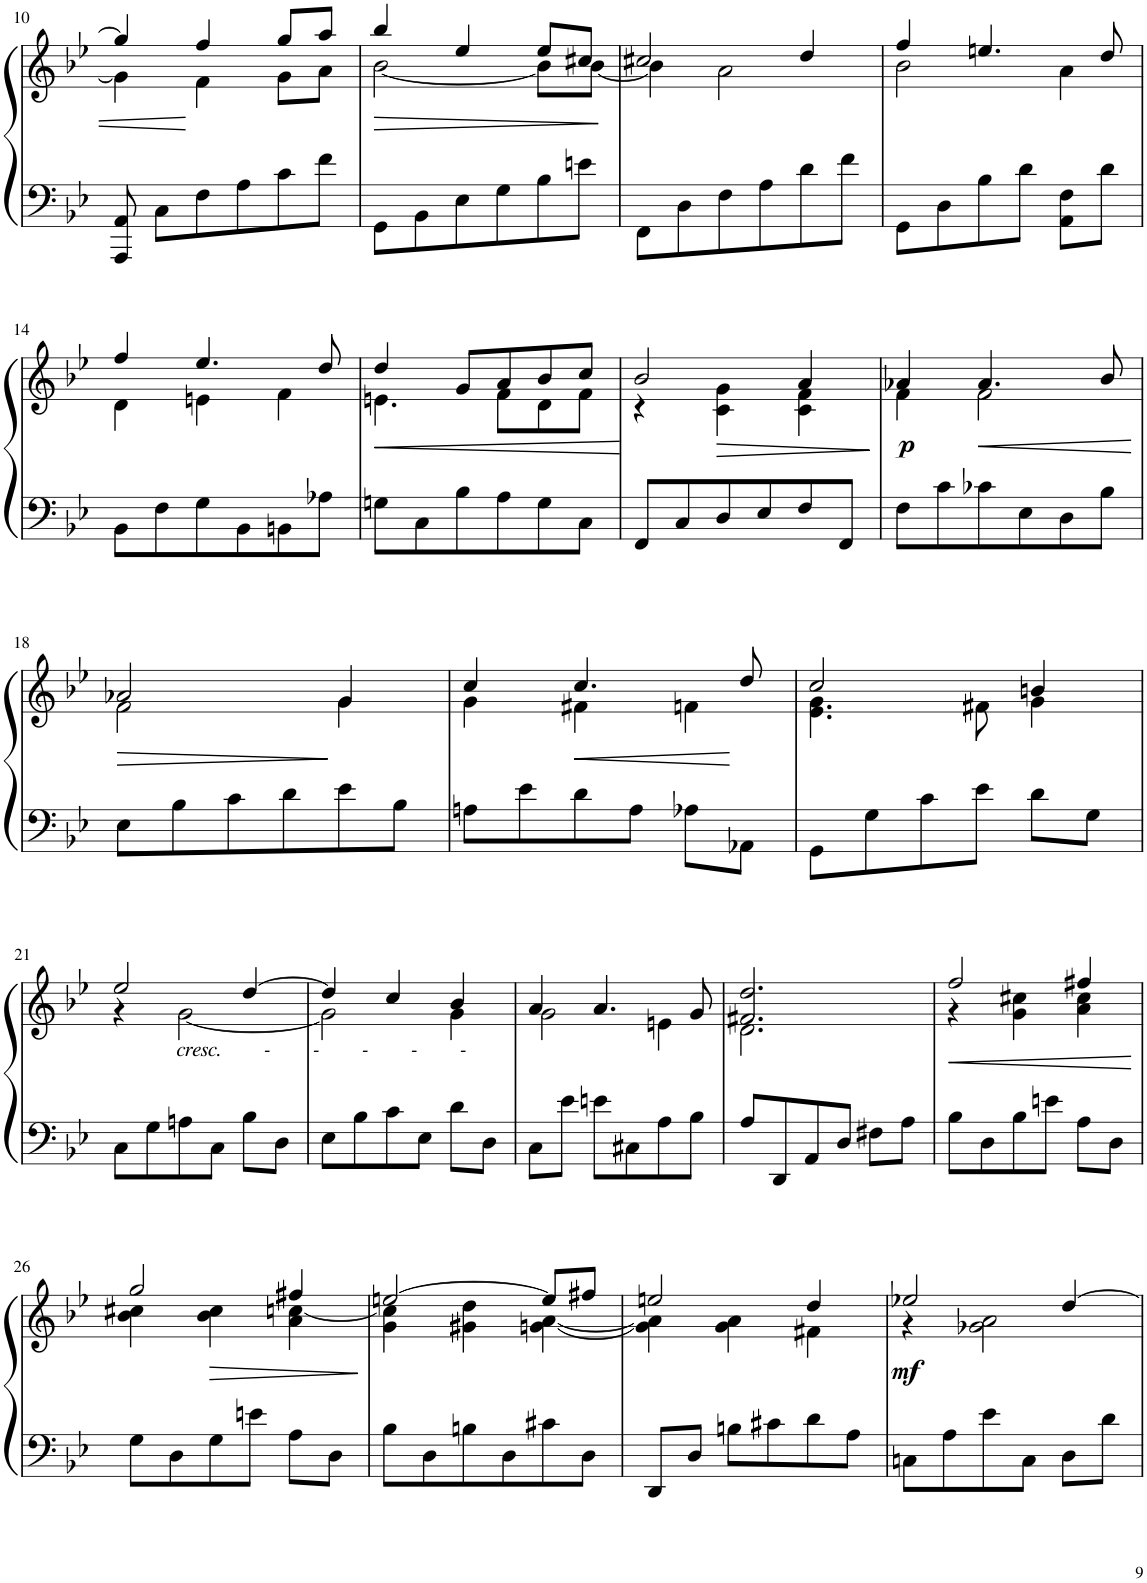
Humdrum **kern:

**kern	**kern	**dynam
*part1	*part1	*part1
*staff2	*staff1	*staff1/2
*I"Piano	*	*
*I'Pno	*	*
!!LO:PB:g=z
*clefF4	*clefG2	*
*k[b-e-]	*k[b-e-]	*
*M3/4	*M3/4	*
=10	=10	=10
*	*^	*
8AAA/ 8AA/	4gg/]	4g\]	.
8C\L	.	.	.
8F\	4ff/	4f\	.
8A\	.	.	.
8c\	8gg/L	8g\L	.
8f\J	8aa/J	8a\J	.
=11	=11	=11	=11
!	!	!	!LO:HP:b
8GG\L	4bb-/	[2b-\	>
8BB-\	.	.	.
8E-\	4ee-/	.	.
8G\	.	.	.
8B-\	8ee-/L	8b-\L]	.
8en\J	8cc#X/J	[8b-\J	.
=12	=12	=12	=12
8FF\L	2cc#X/	4b-\]	.
8D\	.	.	.
8F\	.	2a\	.
8A\	.	.	.
8d\	4dd/	.	.
8f\J	.	.	.
=13	=13	=13	=13
8GG\L	4ff/	2b-\	.
8D\	.	.	.
8B-\	4.een/	.	.
8d\J	.	.	.
8AA\ 8F\L	.	4a\	.
8d\J	8dd/	.	.
!!LO:LB:g=z	!!
=14	=14	=14	=14
8BB-\L	4ff/	4d\	.
8F\	.	.	.
8G\	4.ee-/	4en\	.
8BB-\	.	.	.
8BBn\	.	4f\	.
8A-X\J	8dd/	.	.
=15	=15	=15	=15
!	!	!	!LO:HP:b
8Gn\L	4dd/	4.en\	<
8C\	.	.	.
8B-\	8g/L	.	.
8A\	8a/	8f\L	.
8G\	8b-/	8d\	.
8C\J	8cc/J	8f\J	.
*	*v	*v	*
.	.	]
=16	=16	=16
*	*^	*
8FF/L	2b-/	4r	.
8C/	.	.	.
!	!	!	!LO:HP:b
8D/	.	4c\ 4g\	>
8E-/	.	.	.
8F/	4a/	4c\ 4f\	.
8FF/J	.	.	.
*	*v	*v	*
.	.	[
=17	=17	=17
*	*^	*
!	!	!	!LO:DY:b
8F\L	4a-X/	4f\	p
8c\	.	.	.
!	!	!	!LO:HP:b
8c-X\	4.a-/	2f\	<
8E-\	.	.	.
8D\	.	.	.
8B-\J	8b-/	.	.
*	*v	*v	*
.	.	]
!!LO:LB:g=z
=18	=18	=18
!	!	!LO:HP:b
*	*^	*
8E-\L	2a-X/	2f\	>
8B-\	.	.	.
8c\	.	.	.
8d\	.	.	.
8e-\	4g/	4g\	[
8B-\J	.	.	.
=19	=19	=19	=19
8An\L	4cc/	4g\	.
8e-\	.	.	.
!	!	!	!LO:HP:b
8d\	4.cc/	4f#X\	<
8A\J	.	.	.
8A-X\L	.	4fn\	.
8AA-X\J	8dd/	.	]
=20	=20	=20	=20
8GG\L	2cc/	4.e-\ 4.g\	.
8G\	.	.	.
8c\	.	.	.
8e-\J	.	8f#X\	.
8d\L	4bn/	4g\	.
8G\J	.	.	.
!!LO:LB:g=z	!!
=21	=21	=21	=21
8C\L	2ee-/	4r	.
8G\	.	.	.
!	!	!LO:TX:b:i:t=cresc.        -        -        -        -        -	!
8An\	.	[2g\	.
8C\J	.	.	.
8B-\L	[4dd/	.	.
8D\J	.	.	.
=22	=22	=22	=22
8E-\L	4dd/]	2g\]	.
8B-\	.	.	.
8c\	4cc/	.	.
8E-\J	.	.	.
8d\L	4b-/	4g\	.
8D\J	.	.	.
=23	=23	=23	=23
8C\L	4a/	2g\	.
8e-\J	.	.	.
8en\L	4.a/	.	.
8C#X\	.	.	.
8A\	.	4en\	.
8B-\J	8g/	.	.
=24	=24	=24	=24
8A/L	2.f#X/ 2.dd/	2.d\	.
8DD/	.	.	.
8AA/	.	.	.
8D/J	.	.	.
8F#X\L	.	.	.
8A\J	.	.	.
=25	=25	=25	=25
!	!	!	!LO:HP:b
8B-\L	2ff/	4r	<
8D\	.	.	.
8B-\	.	4g\ 4cc#X\	.
8en\J	.	.	.
8A\L	4ff#X/	4a\ 4cc#\	.
8D\J	.	.	.
*	*v	*v	*
.	.	[
!!LO:LB:g=z
=26	=26	=26
*	*^	*
8G\L	2gg/	4b-\ 4cc#X\	.
8D\	.	.	.
8G\	.	4b-\ 4cc#\	.
8en\J	.	.	.
8A\L	4ff#X/	4a\ [4ccn\	.
8D\J	.	.	.
*	*v	*v	*
.	.	[
=27	=27	=27
*	*^	*
8B-\L	[2een/	4g\ 4cc\]	.
8D\	.	.	.
8Bn\	.	4g#X\ 4dd\	.
8D\	.	.	.
8c#X\	8ee/L]	[4gn\ [4a\	.
8D\J	8ff#X/J	.	.
=28	=28	=28	=28
8DD/L	2een/	4g\] 4a\]	.
8D/J	.	.	.
8Bn\L	.	4g\ 4a\	.
8c#X\	.	.	.
8d\	4dd/	4f#X\	.
8A\J	.	.	.
=29	=29	=29	=29
!	!	!	!LO:DY:b
8Cn\L	2ee-X/	4r	mf
8A\	.	.	.
8e-\	.	2g-X\ 2a\	.
8C\J	.	.	.
8D\L	[4dd/	.	.
8d\J	.	.	.
*	*v	*v	*
=	=	=
*-	*-	*-
